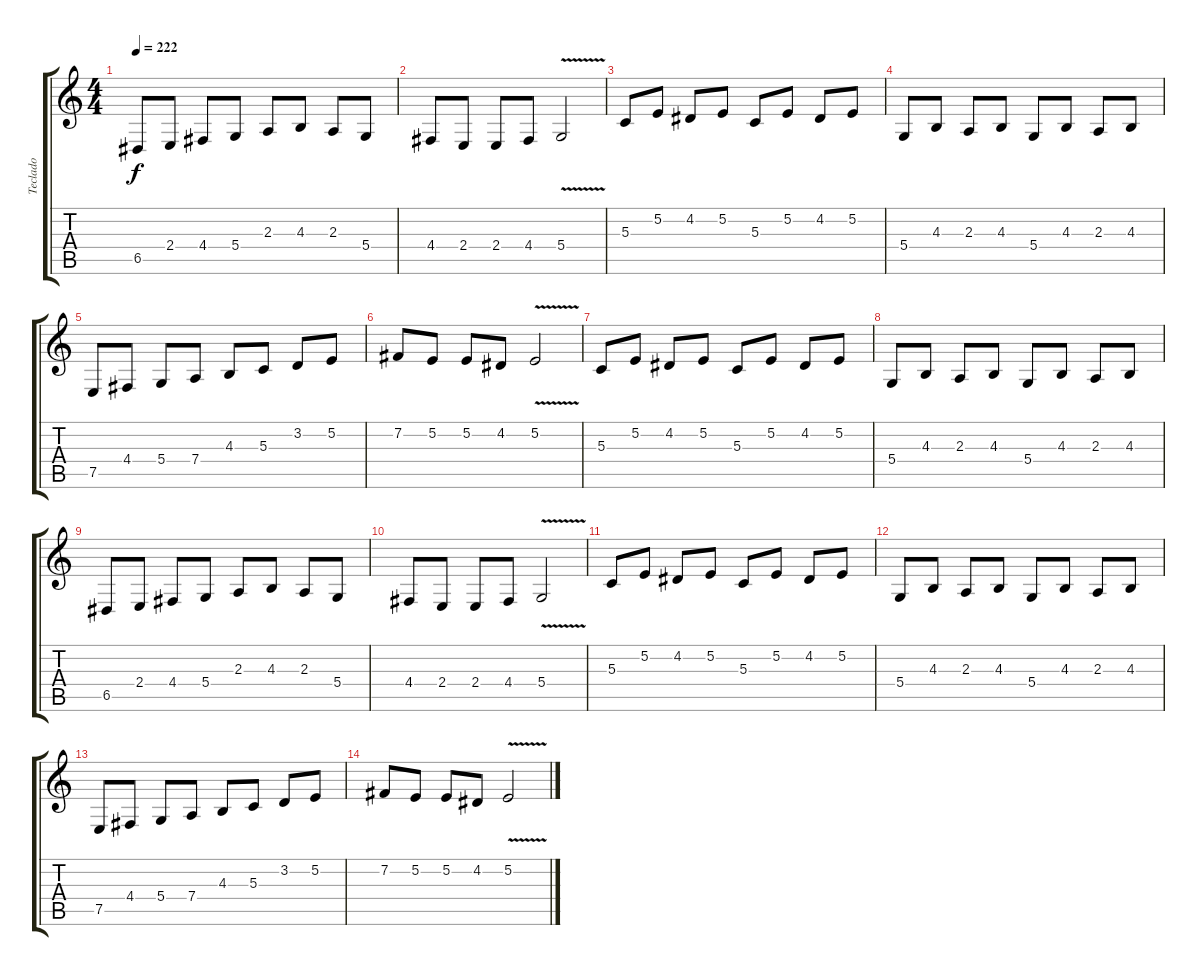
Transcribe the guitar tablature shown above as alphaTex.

\track ("Teclado" "Teclado") {instrument harpsichord}
\staff {score tabs}
\tuning (E4 B3 G3 D3 A2 E2) {hide}
\ts (4 4)
\tempo 222
\clef g2
\ks c
6.5.8{dy f} 2.4.8 4.4.8 5.4.8 2.3.8 4.3.8 2.3.8 5.4.8 |
4.4.8 2.4.8 2.4.8 4.4.8 5.4{v}.2 |
5.3.8 5.2.8 4.2.8 5.2.8 5.3.8 5.2.8 4.2.8 5.2.8 |
5.4.8 4.3.8 2.3.8 4.3.8 5.4.8 4.3.8 2.3.8 4.3.8 |
7.5.8 4.4.8 5.4.8 7.4.8 4.3.8 5.3.8 3.2.8 5.2.8 |
7.2.8 5.2.8 5.2.8 4.2.8 5.2{v}.2 |
5.3.8 5.2.8 4.2.8 5.2.8 5.3.8 5.2.8 4.2.8 5.2.8 |
5.4.8 4.3.8 2.3.8 4.3.8 5.4.8 4.3.8 2.3.8 4.3.8 |
6.5.8 2.4.8 4.4.8 5.4.8 2.3.8 4.3.8 2.3.8 5.4.8 |
4.4.8 2.4.8 2.4.8 4.4.8 5.4{v}.2 |
5.3.8 5.2.8 4.2.8 5.2.8 5.3.8 5.2.8 4.2.8 5.2.8 |
5.4.8 4.3.8 2.3.8 4.3.8 5.4.8 4.3.8 2.3.8 4.3.8 |
7.5.8 4.4.8 5.4.8 7.4.8 4.3.8 5.3.8 3.2.8 5.2.8 |
7.2.8 5.2.8 5.2.8 4.2.8 5.2{v}.2
